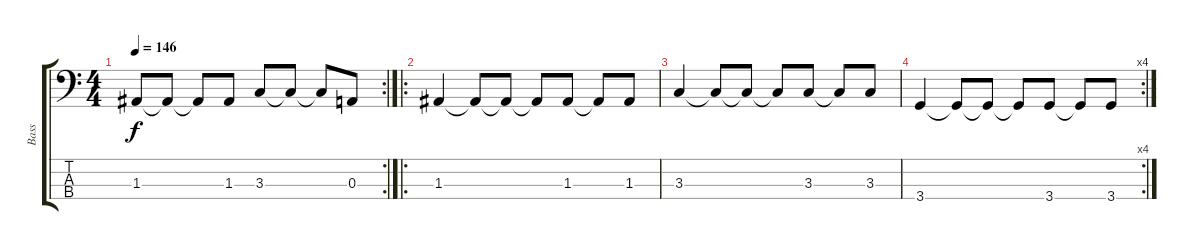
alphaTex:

\track ("Bass" "Bass") {instrument electricbassfinger}
\staff {score tabs}
\tuning (G2 D2 A1 E1) {hide}
\rc 2
\ts (4 4)
\tempo 146
\clef f4
\ks c
1.3.8{dy f} 1.3{t}.8 1.3{t}.8 1.3.8 3.3.8 3.3{t}.8 3.3{t}.8 0.3.8 |
\ro
1.3.4 1.3{t}.8 1.3{t}.8 1.3{t}.8 1.3.8 1.3{t}.8 1.3.8 |
3.3.4 3.3{t}.8 3.3{t}.8 3.3{t}.8 3.3.8 3.3{t}.8 3.3.8 |
\rc 4
3.4.4 3.4{t}.8 3.4{t}.8 3.4{t}.8 3.4.8 3.4{t}.8 3.4.8
